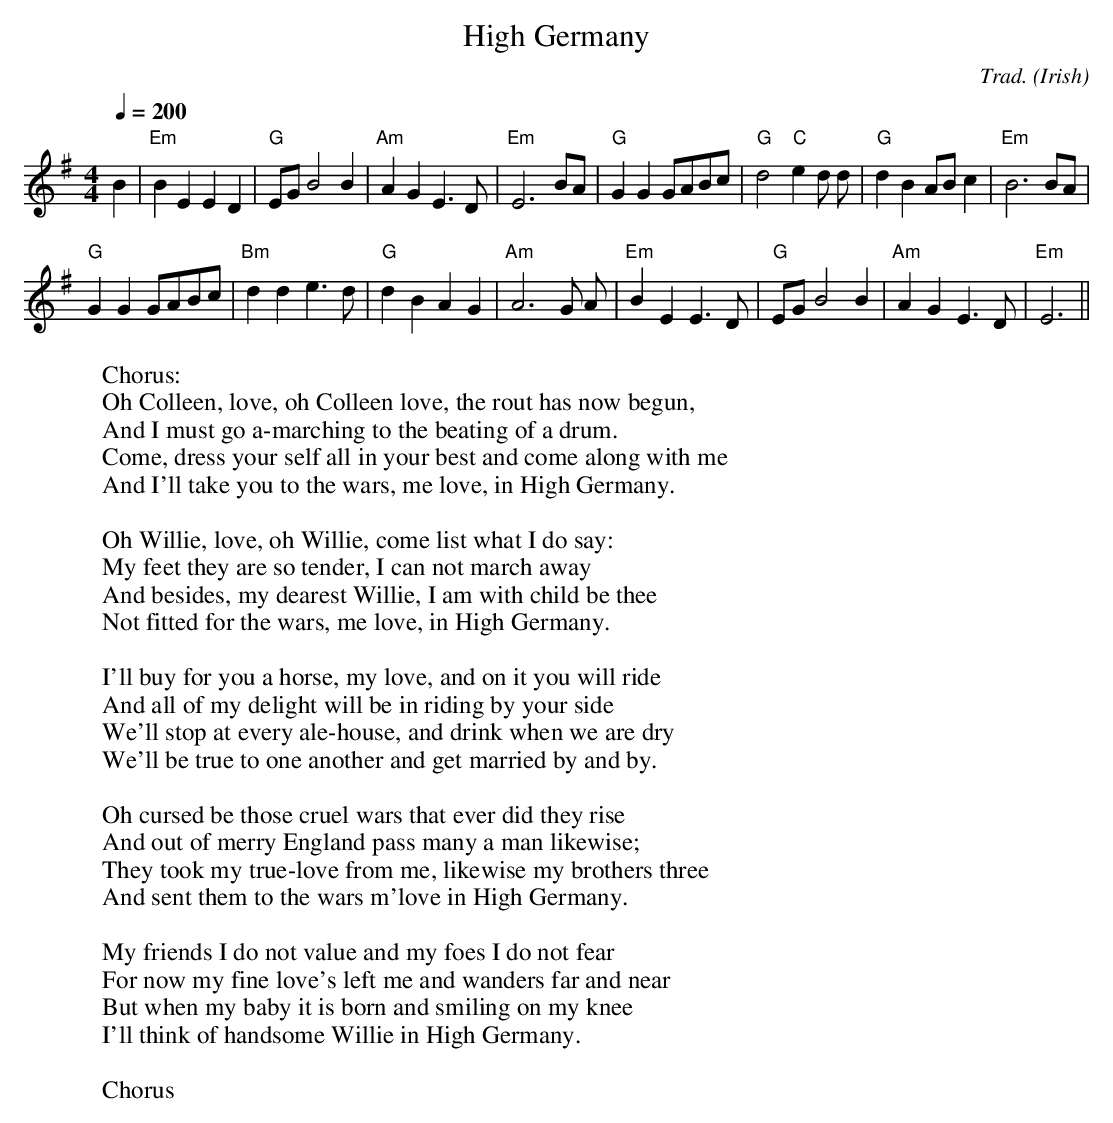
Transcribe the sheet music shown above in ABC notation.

X:1
T:High Germany
C:Trad.
O:Irish
M:4/4
L:1/8
Q:1/4=200
W:  Chorus:
W:  Oh Colleen, love, oh Colleen love, the rout has now begun,
W:  And I must go a-marching to the beating of a drum.
W:  Come, dress your self all in your best and come along with me
W:  And I'll take you to the wars, me love, in High Germany.
W:
W:Oh Willie, love, oh Willie, come list what I do say:
W:My feet they are so tender, I can not march away
W:And besides, my dearest Willie, I am with child be thee
W:Not fitted for the wars, me love, in High Germany.
W:
W:I'll buy for you a horse, my love, and on it you will ride
W:And all of my delight will be in riding by your side
W:We'll stop at every ale-house, and drink when we are dry
W:We'll be true to one another and get married by and by.
W:
W:Oh cursed be those cruel wars that ever did they rise
W:And out of merry England pass many a man likewise;
W:They took my true-love from me, likewise my brothers three
W:And sent them to the wars m'love in High Germany.
W:
W:My friends I do not value and my foes I do not fear
W:For now my fine love's left me and wanders far and near
W:But when my baby it is born and smiling on my knee
W:I'll think of handsome Willie in High Germany.
W:
W:  Chorus
K:G
B2|"Em"B2 E2 E2 D2|"G"EG B4 B2|"Am"A2 G2 E3 D|"Em"E6 BA|\
"G"G2 G2 GABc|"G"d4 "C"e2 d d|"G"d2 B2 AB c2|"Em"B6 BA|
"G"G2 G2 GABc|"Bm"d2 d2 e3 d|"G"d2 B2 A2 G2|"Am"A6 G A|\
"Em"B2 E2 E3 D|"G"EG B4 B2|"Am"A2 G2 E3 D1|"Em"E6||
